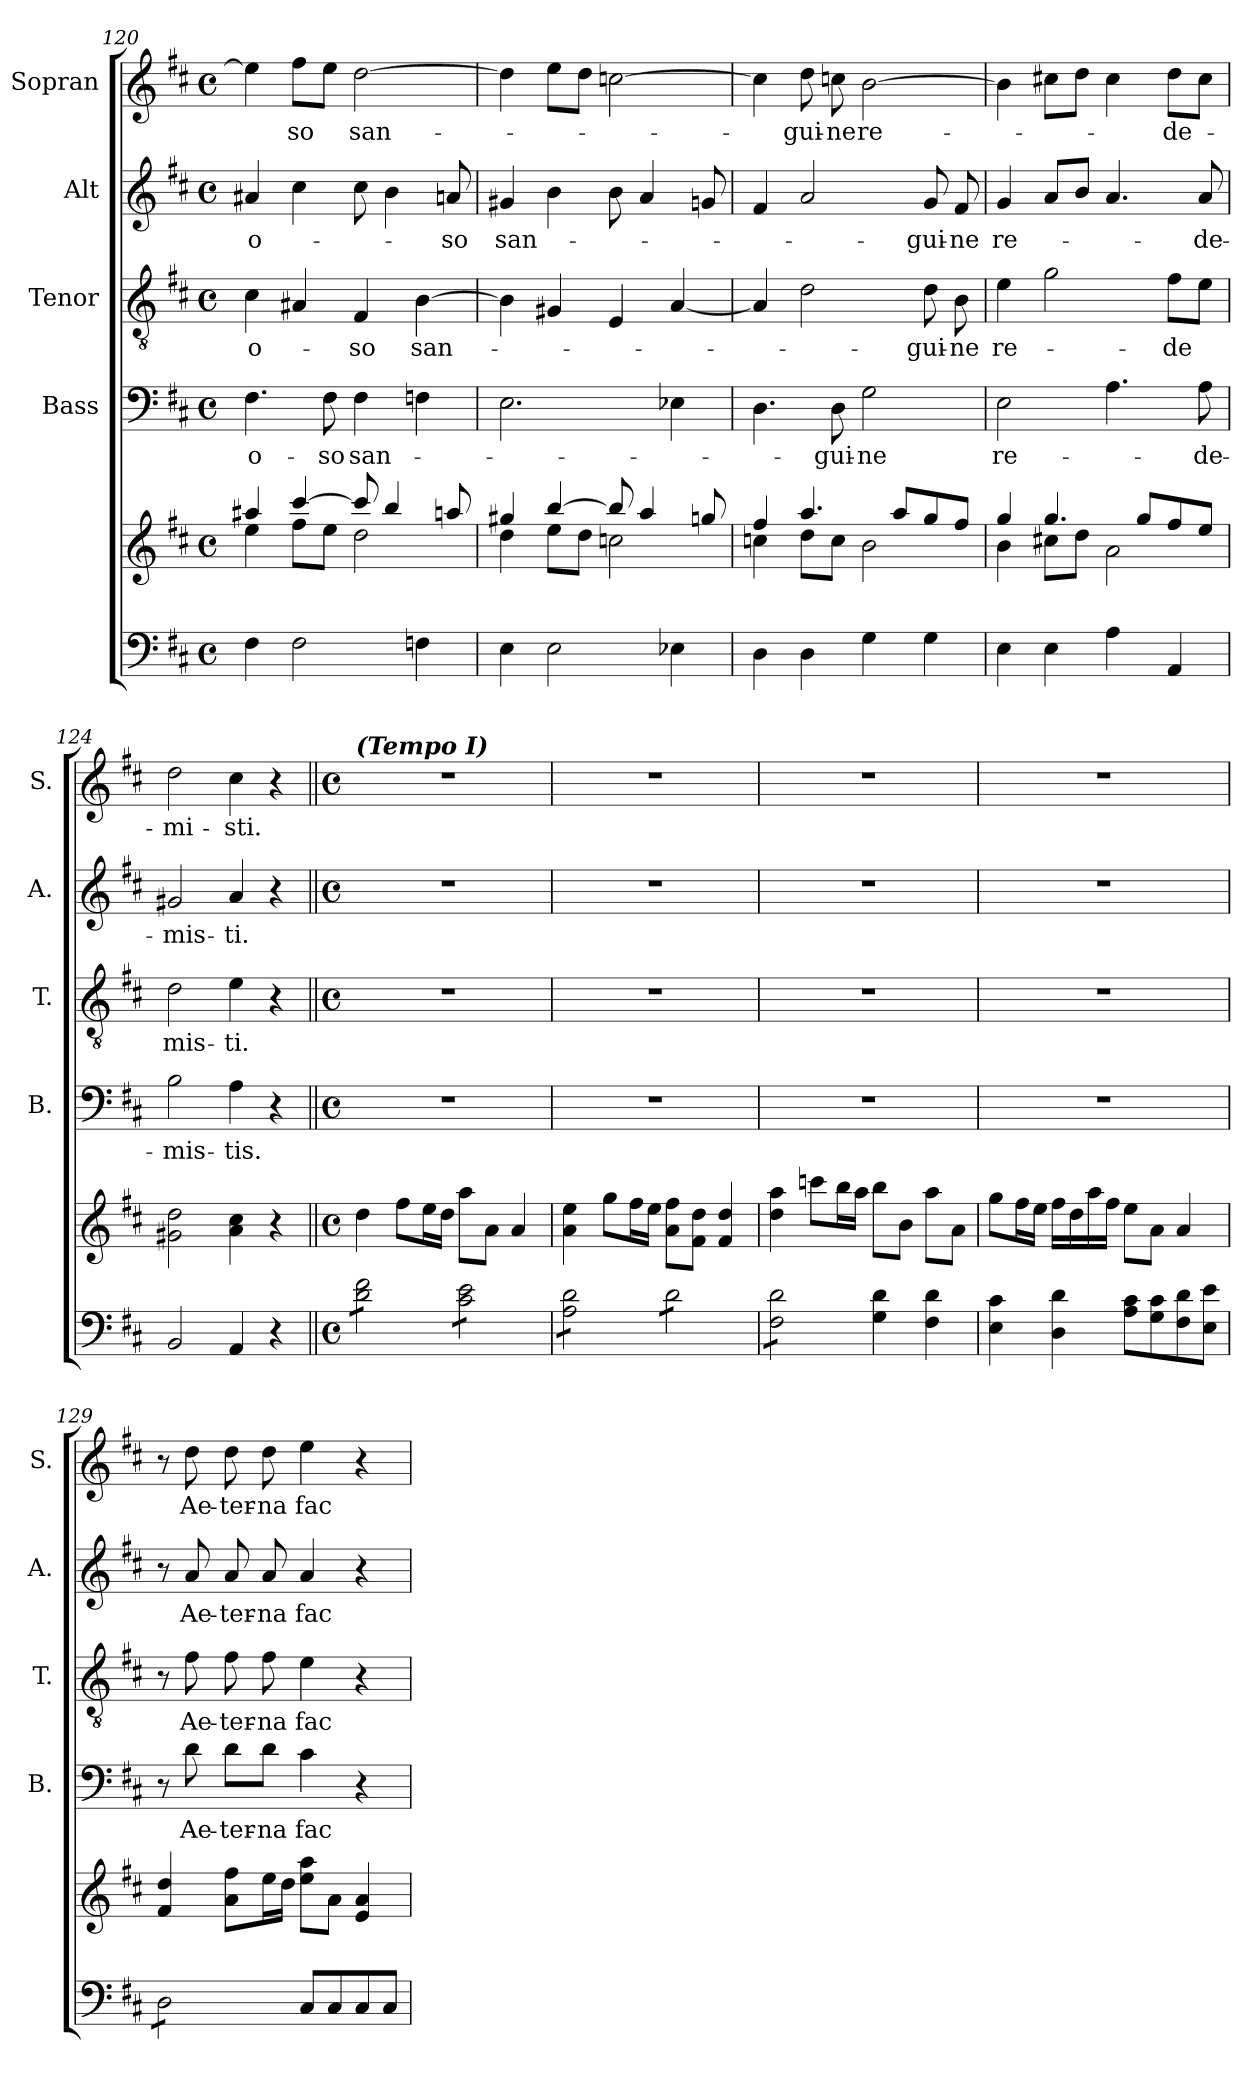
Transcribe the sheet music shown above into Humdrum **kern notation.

**kern	**kern	**kern	**text	**kern	**text	**kern	**text	**kern	**text
*part5	*part5	*part4	*part4	*part3	*part3	*part2	*part2	*part1	*part1
*staff6	*staff5	*staff4	*staff4	*staff3	*staff3	*staff2	*staff2	*staff1	*staff1
*	*	*I"Bass	*	*I"Tenor	*	*I"Alt	*	*I"Sopran	*
*	*	*I'B.	*	*I'T.	*	*I'A.	*	*I'S.	*
*clefF4	*clefG2	*clefF4	*	*clefGv2	*	*clefG2	*	*clefG2	*
*k[f#c#]	*k[f#c#]	*k[f#c#]	*	*k[f#c#]	*	*k[f#c#]	*	*k[f#c#]	*
*D:	*D:	*D:	*	*D:	*	*D:	*	*D:	*
*M4/4	*M4/4	*M4/4	*	*M4/4	*	*M4/4	*	*M4/4	*
*met(c)	*met(c)	*met(c)	*	*met(c)	*	*met(c)	*	*met(c)	*
=120	=120	=120	=120	=120	=120	=120	=120	=120	=120
*	*^	*	*	*	*	*	*	*	*
!	!	!	!	!LO:LY:b	!	!LO:LY:b	!	!LO:LY:b	!	!
4F#\	4aa#X/	4ee\	4.F#\	-o-	4c#\	-o-	4a#X/	-o-	4ee\]	.
!	!	!	!	!	!	!	!	!	!	!LO:LY:b
2F#\	[>4ccc#/	8ff#\L	.	.	4A#X/	.	4cc#\	.	8ff#\L	-so
!	!	!	!	!LO:LY:b	!	!	!	!	!	!
.	.	8ee\J	8F#\	-so	.	.	.	.	8ee\J	.
!	!	!	!	!LO:LY:b	!	!LO:LY:b	!	!	!	!LO:LY:b
.	8ccc#/]	2dd\	4F#\	san-	4F#/	-so	8cc#\	.	[2dd\	san-
.	4bb/	.	.	.	.	.	4b\	.	.	.
!	!	!	!	!	!	!LO:LY:b	!	!	!	!
4Fn\	.	.	4Fn\	.	[4B\	san-	.	.	.	.
!	!	!	!	!	!	!	!	!LO:LY:b	!	!
.	8aan/	.	.	.	.	.	8an/	-so	.	.
!!LO:PB:g=z
=121	=121	=121	=121	=121	=121	=121	=121	=121	=121	=121
!	!	!	!	!	!	!	!	!LO:LY:b	!	!
4E\	4gg#X/	4dd\	2.E\	.	4B\]	.	4g#X/	san-	4dd\]	.
2E\	[>4bb/	8ee\L	.	.	4G#X/	.	4b\	.	8ee\L	.
.	.	8dd\J	.	.	.	.	.	.	8dd\J	.
.	8bb/]	2ccn\	.	.	4E/	.	8b\	.	[2ccn\	.
.	4aa/	.	.	.	.	.	4a/	.	.	.
4E-X\	.	.	4E-X\	.	[4A/	.	.	.	.	.
.	8ggn/	.	.	.	.	.	8gn/	.	.	.
=122	=122	=122	=122	=122	=122	=122	=122	=122	=122	=122
4D\	4ff#/	4ccn\	4.D\	.	4A/]	.	4f#/	.	4cc\]	.
!	!	!	!	!	!	!	!	!	!	!LO:LY:b
4D\	4.aa/	8dd\L	.	.	2d\	.	2a/	.	8dd\	-gui-
!	!	!	!	!LO:LY:b	!	!	!	!	!	!LO:LY:b
.	.	8cc\J	8D\	-gui-	.	.	.	.	8ccn\	-ne
!	!	!	!	!LO:LY:b	!	!	!	!	!	!LO:LY:b
4G\	.	2b\	2G\	-ne	.	.	.	.	[2b\	re-
.	8aa/L	.	.	.	.	.	.	.	.	.
!	!	!	!	!	!	!LO:LY:b	!	!LO:LY:b	!	!
4G\	8gg/	.	.	.	8d\	-gui-	8g/	-gui-	.	.
!	!	!	!	!	!	!LO:LY:b	!	!LO:LY:b	!	!
.	8ff#/J	.	.	.	8B\	-ne	8f#/	-ne	.	.
=123	=123	=123	=123	=123	=123	=123	=123	=123	=123	=123
!	!	!	!	!LO:LY:b	!	!LO:LY:b	!	!LO:LY:b	!	!
4E\	4gg/	4b\	2E\	re-	4e\	re-	4g/	re-	4b\]	.
4E\	4.gg/	8cc#X\L	.	.	2g\	.	8a/L	.	8cc#X\L	.
.	.	8dd\J	.	.	.	.	8b/J	.	8dd\J	.
4A\	.	2a\	4.A\	.	.	.	4.a/	.	4cc#\	.
.	8gg/L	.	.	.	.	.	.	.	.	.
!	!	!	!	!	!	!LO:LY:b	!	!	!	!LO:LY:b
4AA/	8ff#/	.	.	.	8f#\L	-de	.	.	8dd\L	-de-
!	!	!	!	!LO:LY:b	!	!	!	!LO:LY:b	!	!
.	8ee/J	.	8A\	-de-	8e\J	.	8a/	-de-	8cc#\J	.
*	*v	*v	*	*	*	*	*	*	*	*
=124	=124	=124	=124	=124	=124	=124	=124	=124	=124
!	!	!	!LO:LY:b	!	!LO:LY:b	!	!LO:LY:b	!	!LO:LY:b
2BB/	2g#X\ 2dd\	2B\	-mis-	2d\	mis-	2g#X/	-mis-	2dd\	-mi-
!	!	!	!LO:LY:b	!	!LO:LY:b	!	!LO:LY:b	!	!LO:LY:b
4AA/	4a\ 4cc#\	4A\	-tis.	4e\	-ti.	4a/	-ti.	4cc#\	-sti.
4r	4r	4r	.	4r	.	4r	.	4r	.
!!LO:LB:g=z
=125||	=125||	=125||	=125||	=125||	=125||	=125||	=125||	=125||	=125||
*M4/4	*M4/4	*M4/4	*	*M4/4	*	*M4/4	*	*M4/4	*
*met(c)	*met(c)	*met(c)	*	*met(c)	*	*met(c)	*	*met(c)	*
!	!	!	!	!	!	!	!	!LO:TX:a:Bi:t=(Tempo I)	!
*tremolo	*	*	*	*	*	*	*	*	*
8d\ 8f#\L	4dd\	1r	.	1r	.	1r	.	1r	.
8d\ 8f#\	.	.	.	.	.	.	.	.	.
8d\ 8f#\	8ff#\L	.	.	.	.	.	.	.	.
8d\ 8f#\J	16ee\L	.	.	.	.	.	.	.	.
.	16dd\JJ	.	.	.	.	.	.	.	.
8c#\ 8e\L	8aa\L	.	.	.	.	.	.	.	.
8c#\ 8e\	8a\J	.	.	.	.	.	.	.	.
8c#\ 8e\	4a/	.	.	.	.	.	.	.	.
8c#\ 8e\J	.	.	.	.	.	.	.	.	.
=126	=126	=126	=126	=126	=126	=126	=126	=126	=126
8A\ 8d\L	4a\ 4ee\	1r	.	1r	.	1r	.	1r	.
8A\ 8d\	.	.	.	.	.	.	.	.	.
8A\ 8d\	8gg\L	.	.	.	.	.	.	.	.
8A\ 8d\J	16ff#\L	.	.	.	.	.	.	.	.
.	16ee\JJ	.	.	.	.	.	.	.	.
8d\L	8a\ 8ff#\L	.	.	.	.	.	.	.	.
8d\	8f#\ 8dd\J	.	.	.	.	.	.	.	.
8d\	4f#/ 4dd/	.	.	.	.	.	.	.	.
8d\J	.	.	.	.	.	.	.	.	.
=127	=127	=127	=127	=127	=127	=127	=127	=127	=127
8F#\ 8d\L	4dd\ 4aa\	1r	.	1r	.	1r	.	1r	.
8F#\ 8d\	.	.	.	.	.	.	.	.	.
8F#\ 8d\	8cccn\L	.	.	.	.	.	.	.	.
8F#\ 8d\J	16bb\L	.	.	.	.	.	.	.	.
*Xtremolo	*	*	*	*	*	*	*	*	*
.	16aa\JJ	.	.	.	.	.	.	.	.
4G\ 4d\	8bb\L	.	.	.	.	.	.	.	.
.	8b\J	.	.	.	.	.	.	.	.
4F#\ 4d\	8aa\L	.	.	.	.	.	.	.	.
.	8a\J	.	.	.	.	.	.	.	.
=128	=128	=128	=128	=128	=128	=128	=128	=128	=128
4E\ 4c#\	8gg\L	1r	.	1r	.	1r	.	1r	.
.	16ff#\L	.	.	.	.	.	.	.	.
.	16ee\JJ	.	.	.	.	.	.	.	.
4D\ 4d\	16ff#\LL	.	.	.	.	.	.	.	.
.	16dd\	.	.	.	.	.	.	.	.
.	16aa\	.	.	.	.	.	.	.	.
.	16ff#\JJ	.	.	.	.	.	.	.	.
8A\ 8c#\L	8ee\L	.	.	.	.	.	.	.	.
8G\ 8c#\	8a\J	.	.	.	.	.	.	.	.
8F#\ 8d\	4a/	.	.	.	.	.	.	.	.
8E\ 8e\J	.	.	.	.	.	.	.	.	.
=129	=129	=129	=129	=129	=129	=129	=129	=129	=129
*tremolo	*	*	*	*	*	*	*	*	*
8D\L	4f#/ 4dd/	8r	.	8r	.	8r	.	8r	.
!	!	!	!LO:LY:b	!	!LO:LY:b	!	!LO:LY:b	!	!LO:LY:b
8D\	.	8d\	Ae-	8f#\	Ae-	8a/	Ae-	8dd\	Ae-
!	!	!	!LO:LY:b	!	!LO:LY:b	!	!LO:LY:b	!	!LO:LY:b
8D\	8a\ 8ff#\L	8d\L	-ter-	8f#\	-ter-	8a/	-ter-	8dd\	-ter-
!	!	!	!LO:LY:b	!	!LO:LY:b	!	!LO:LY:b	!	!LO:LY:b
8D\J	16ee\L	8d\J	-na	8f#\	-na	8a/	-na	8dd\	-na
*Xtremolo	*	*	*	*	*	*	*	*	*
.	16dd\JJ	.	.	.	.	.	.	.	.
!	!	!	!LO:LY:b	!	!LO:LY:b	!	!LO:LY:b	!	!LO:LY:b
8C#/L	8ee\ 8aa\L	4c#\	fac	4e\	fac	4a/	fac	4ee\	fac
8C#/	8a\J	.	.	.	.	.	.	.	.
8C#/	4e/ 4a/	4r	.	4r	.	4r	.	4r	.
8C#/J	.	.	.	.	.	.	.	.	.
=	=	=	=	=	=	=	=	=	=
*-	*-	*-	*-	*-	*-	*-	*-	*-	*-
